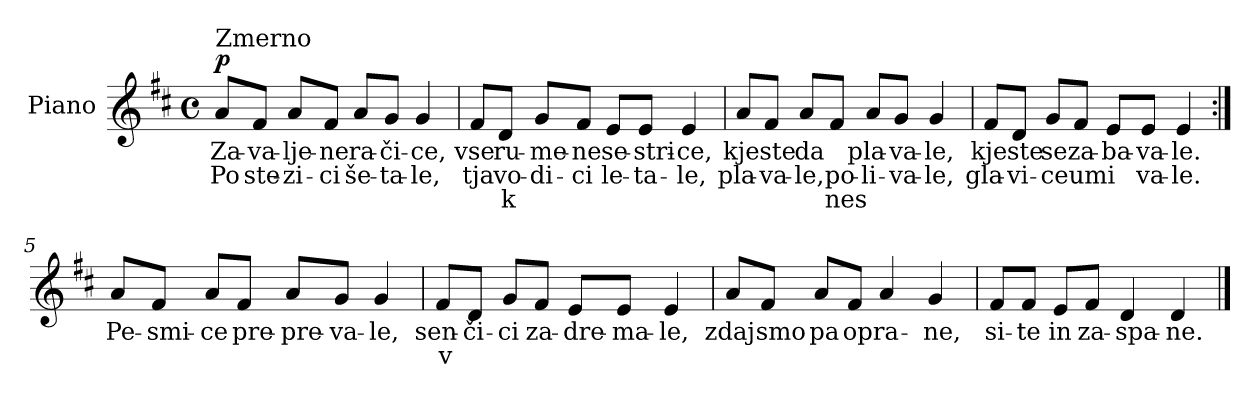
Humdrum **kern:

**kern	**text	**text	**text	**dynam
*part1	*part1	*part1	*part1	*part1
*staff1	*staff1	*staff1	*staff1	*staff1
*I"Piano	*	*	*	*
*I'Pno.	*	*	*	*
*clefG2	*	*	*	*
*k[f#c#]	*	*	*	*
*M4/4	*	*	*	*
*met(c)	*	*	*	*
=1	=1	=1	=1	=1
!LO:TX:a:t=Zmerno	!	!	!	!
!	!LO:LY:b	!LO:LY:b	!	!LO:DY:a
8a/L	Za-	Po	.	p
!	!LO:LY:b	!LO:LY:b	!	!
8f#/J	-va-	ste-	.	.
!	!LO:LY:b	!LO:LY:b	!	!
8a/L	-lje-	-zi-	.	.
!	!LO:LY:b	!LO:LY:b	!	!
8f#/J	-ne	-ci	.	.
!	!LO:LY:b	!LO:LY:b	!	!
8a/L	ra-	še-	.	.
!	!LO:LY:b	!LO:LY:b	!	!
8g/J	-či-	-ta-	.	.
!	!LO:LY:b	!LO:LY:b	!	!
4g/	-ce,	-le,	.	.
=2	=2	=2	=2	=2
!	!LO:LY:b	!LO:LY:b	!	!
8f#/L	vse	tja	.	.
!	!LO:LY:b	!LO:LY:b	!LO:LY:b	!
8d/J	ru-	vo-	k	.
!	!LO:LY:b	!LO:LY:b	!	!
8g/L	-me-	-di-	.	.
!	!LO:LY:b	!LO:LY:b	!	!
8f#/J	-ne	-ci	.	.
!	!LO:LY:b	!LO:LY:b	!	!
8e/L	se-	le-	.	.
!	!LO:LY:b	!LO:LY:b	!	!
8e/J	-stri-	-ta-	.	.
!	!LO:LY:b	!LO:LY:b	!	!
4e/	-ce,	-le,	.	.
=3	=3	=3	=3	=3
!	!LO:LY:b	!LO:LY:b	!	!
8a/L	kje	pla-	.	.
!	!LO:LY:b	!LO:LY:b	!	!
8f#/J	ste	-va-	.	.
!	!LO:LY:b	!LO:LY:b	!	!
8a/L	da	-le,	.	.
!	!	!LO:LY:b	!LO:LY:b	!
8f#/J	.	po-	nes	.
!	!LO:LY:b	!LO:LY:b	!	!
8a/L	pla-	-li-	.	.
!	!LO:LY:b	!LO:LY:b	!	!
8g/J	-va-	-va-	.	.
!	!LO:LY:b	!LO:LY:b	!	!
4g/	-le,	-le,	.	.
=4	=4	=4	=4	=4
!	!LO:LY:b	!LO:LY:b	!	!
8f#/L	kje	gla-	.	.
!	!LO:LY:b	!LO:LY:b	!	!
8d/J	ste	-vi-	.	.
!	!LO:LY:b	!LO:LY:b	!	!
8g/L	se	-ce	.	.
!	!LO:LY:b	!LO:LY:b	!	!
8f#/J	za-	-umi	.	.
!	!LO:LY:b	!	!	!
8e/L	-ba-	.	.	.
!	!LO:LY:b	!LO:LY:b	!	!
8e/J	-va-	va-	.	.
!	!LO:LY:b	!LO:LY:b	!	!
4e/	-le.	-le.	.	.
!!LO:LB:g=z
=5:|!	=5:|!	=5:|!	=5:|!	=5:|!
!	!LO:LY:b	!	!	!
8a/L	Pe-	.	.	.
!	!LO:LY:b	!	!	!
8f#/J	-smi-	.	.	.
!	!LO:LY:b	!	!	!
8a/L	-ce	.	.	.
!	!LO:LY:b	!	!	!
8f#/J	pre-	.	.	.
!	!LO:LY:b	!	!	!
8a/L	-pre-	.	.	.
!	!LO:LY:b	!	!	!
8g/J	-va-	.	.	.
!	!LO:LY:b	!	!	!
4g/	-le,	.	.	.
=6	=6	=6	=6	=6
!	!LO:LY:b	!LO:LY:b	!	!
8f#/L	sen-	v	.	.
!	!LO:LY:b	!	!	!
8d/J	-či-	.	.	.
!	!LO:LY:b	!	!	!
8g/L	-ci	.	.	.
!	!LO:LY:b	!	!	!
8f#/J	za-	.	.	.
!	!LO:LY:b	!	!	!
8e/L	-dre-	.	.	.
!	!LO:LY:b	!	!	!
8e/J	-ma-	.	.	.
!	!LO:LY:b	!	!	!
4e/	-le,	.	.	.
=7	=7	=7	=7	=7
!	!LO:LY:b	!	!	!
8a/L	zdaj	.	.	.
!	!LO:LY:b	!	!	!
8f#/J	smo	.	.	.
!	!LO:LY:b	!	!	!
8a/L	pa	.	.	.
!	!LO:LY:b	!	!	!
8f#/J	opra-	.	.	.
4a/	.	.	.	.
!	!LO:LY:b	!	!	!
4g/	-ne,	.	.	.
=8	=8	=8	=8	=8
!	!LO:LY:b	!	!	!
8f#/L	si-	.	.	.
!	!LO:LY:b	!	!	!
8f#/J	-te	.	.	.
!	!LO:LY:b	!	!	!
8e/L	in	.	.	.
!	!LO:LY:b	!	!	!
8f#/J	za-	.	.	.
!	!LO:LY:b	!	!	!
4d/	-spa-	.	.	.
!	!LO:LY:b	!	!	!
4d/	-ne.	.	.	.
==	==	==	==	==
*-	*-	*-	*-	*-
